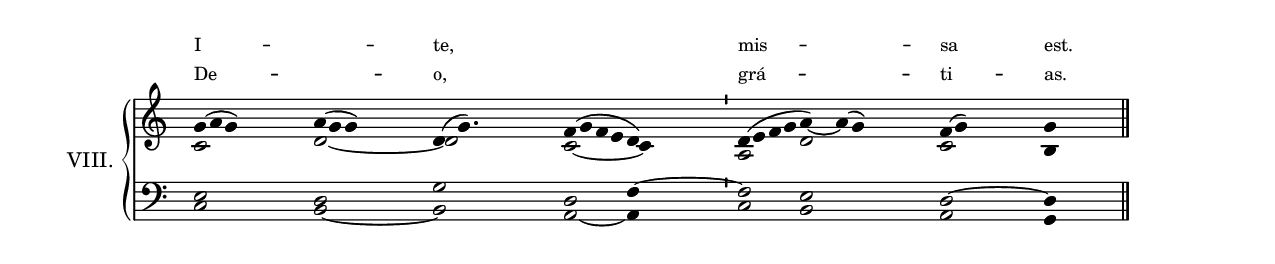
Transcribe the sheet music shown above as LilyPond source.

\version "2.18"
\include "gregorian.ly"
\include "noh2.ily"

%Page reference: page v.83
%(volume.page)

%Proofed 3/14

global = {
 \key g \mixolydian
 \cadenzaOn 
 \override Glissando #'thickness = #2.0
}

chantTextA = \lyricmode {
I -- _ te, _ mis -- sa est. }
chantTextB = \lyricmode {
De -- _ o, _ grá -- ti -- as. }

chantMusic = {
\tieDown   g'4 ( a'4 g'4) a'4 ( g'4 g'4) d'4 ( g'4.) f'4 ( g'4 f'4 e'4 d'4) \divisioMinima
 d'4 ( e'4 f'4 g'4 a'4) ~ a'4 ( g'4) f'4 ( g'4) g'4 \finalis

}

altoMusic = {
c'2*3/2 d'2*3/2 ~ d'2*5/4 c'2*4/2 ~ c'4 \divisioMinima
a2*4/2 d'2*3/2 c'2 b4 \finalis
}

tenorMusic = {
e2*3/2 d2*3/2 g2*5/4 d2*4/2 f4 ~ \divisioMinima
f2*4/2 e2*3/2 d2 ~ d4 \finalis
}

bassMusic = {
c2*3/2 b,2*3/2 ~ b,2*5/4 a,2*4/2 ~ a,4 \divisioMinima
c2*4/2 b,2*3/2 a,2 g,4 \finalis
}

voiceLines = {
\voiceLineStyle


}

\score{
  <<
    \new Lyrics = "chanta"
    \new Lyrics = "chantb"
    \new GrandStaff <<
      \set GrandStaff.autoBeaming = ##f
      \set GrandStaff.instrumentName = \markup \center-column {
        "VIII."
      }
      \new Staff = up <<
        \new Voice = "chant" {
          \voiceOne \global \chantMusic
        }
        \new Voice {
          \voiceTwo \global \altoMusic
        }
      >>

      \new Staff = down <<
        \clef bass
        \new Voice {
          \voiceOne \global \tenorMusic
        }
        \new Voice {
          \voiceTwo \global \bassMusic
        }
	\new Voice {
        \voiceThree \global \voiceLines
        }
      >>
    >>
    \context Lyrics = "chanta" {
      \lyricsto chant {
      \chantTextA
    }
    }
    \context Lyrics = "chantb" {
      \lyricsto chant {
      \chantTextB
    }
    }
  >>
  \layout{
  }
  
}
